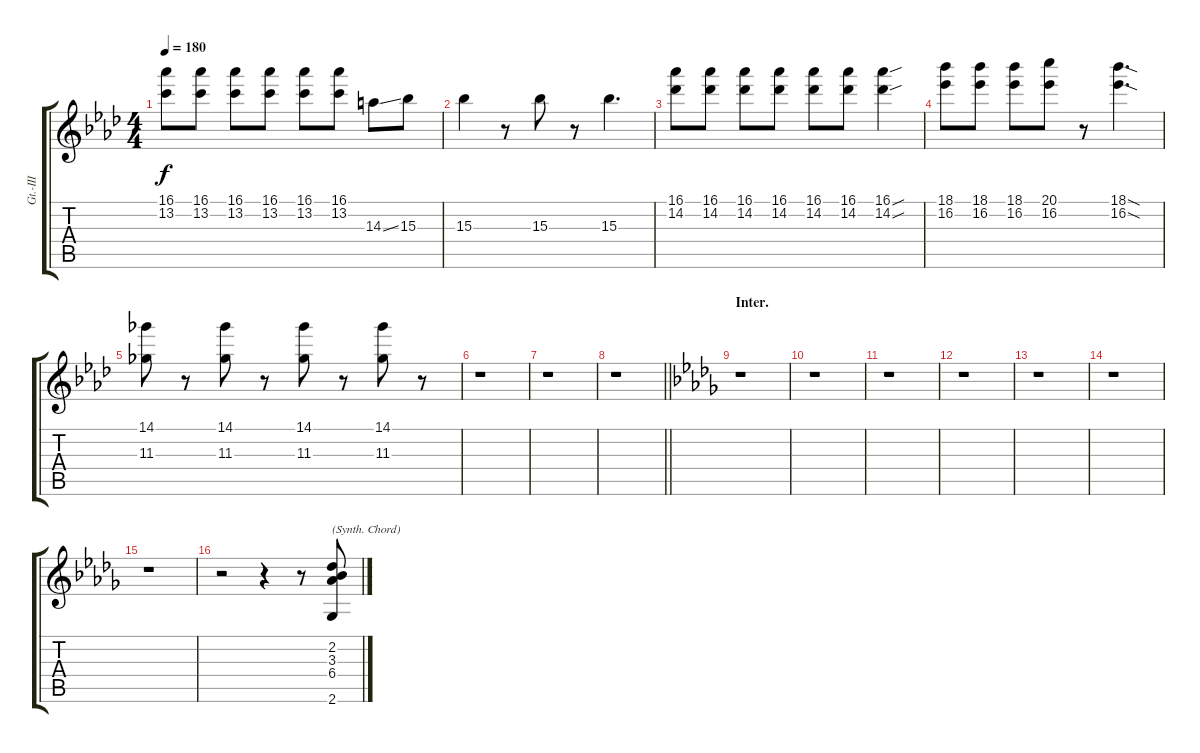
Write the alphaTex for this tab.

\track ("Gt.-III" "Gt.-III") {instrument distortionguitar}
\staff {score tabs}
\tuning (E4 B3 G3 D3 A2 E2) {hide}
\ts (4 4)
\tempo 180
\clef g2
\ks ab
(16.1 13.2).8{dy f} (16.1 13.2).8 (16.1 13.2).8 (16.1 13.2).8 (16.1 13.2).8 (16.1 13.2).8 14.3{ss}.8 15.3.8 |
15.3.4 r.8 15.3.8 r.8 15.3.4{d} |
(16.1 14.2).8 (16.1 14.2).8 (16.1 14.2).8 (16.1 14.2).8 (16.1 14.2).8 (16.1 14.2).8 (16.1{sou} 14.2{sou}).4 |
(18.1 16.2).8 (18.1 16.2).8 (18.1 16.2).8 (20.1 16.2).8 r.8 (18.1{sod} 16.2{sod}).4{d} |
(14.1 11.3).8 r.8 (14.1 11.3).8 r.8 (14.1 11.3).8 r.8 (14.1 11.3).8 r.8 |
r.1 |
r.1 |
\barLineRight lightlight
r.1 |
\section ("" "Inter.")
\ks db
r.1 |
r.1 |
r.1 |
r.1 |
r.1 |
r.1 |
r.1 |
r.2 r.4 r.8 (2.2 3.3 6.4 2.6).8{txt "(Synth. Chord)"}
